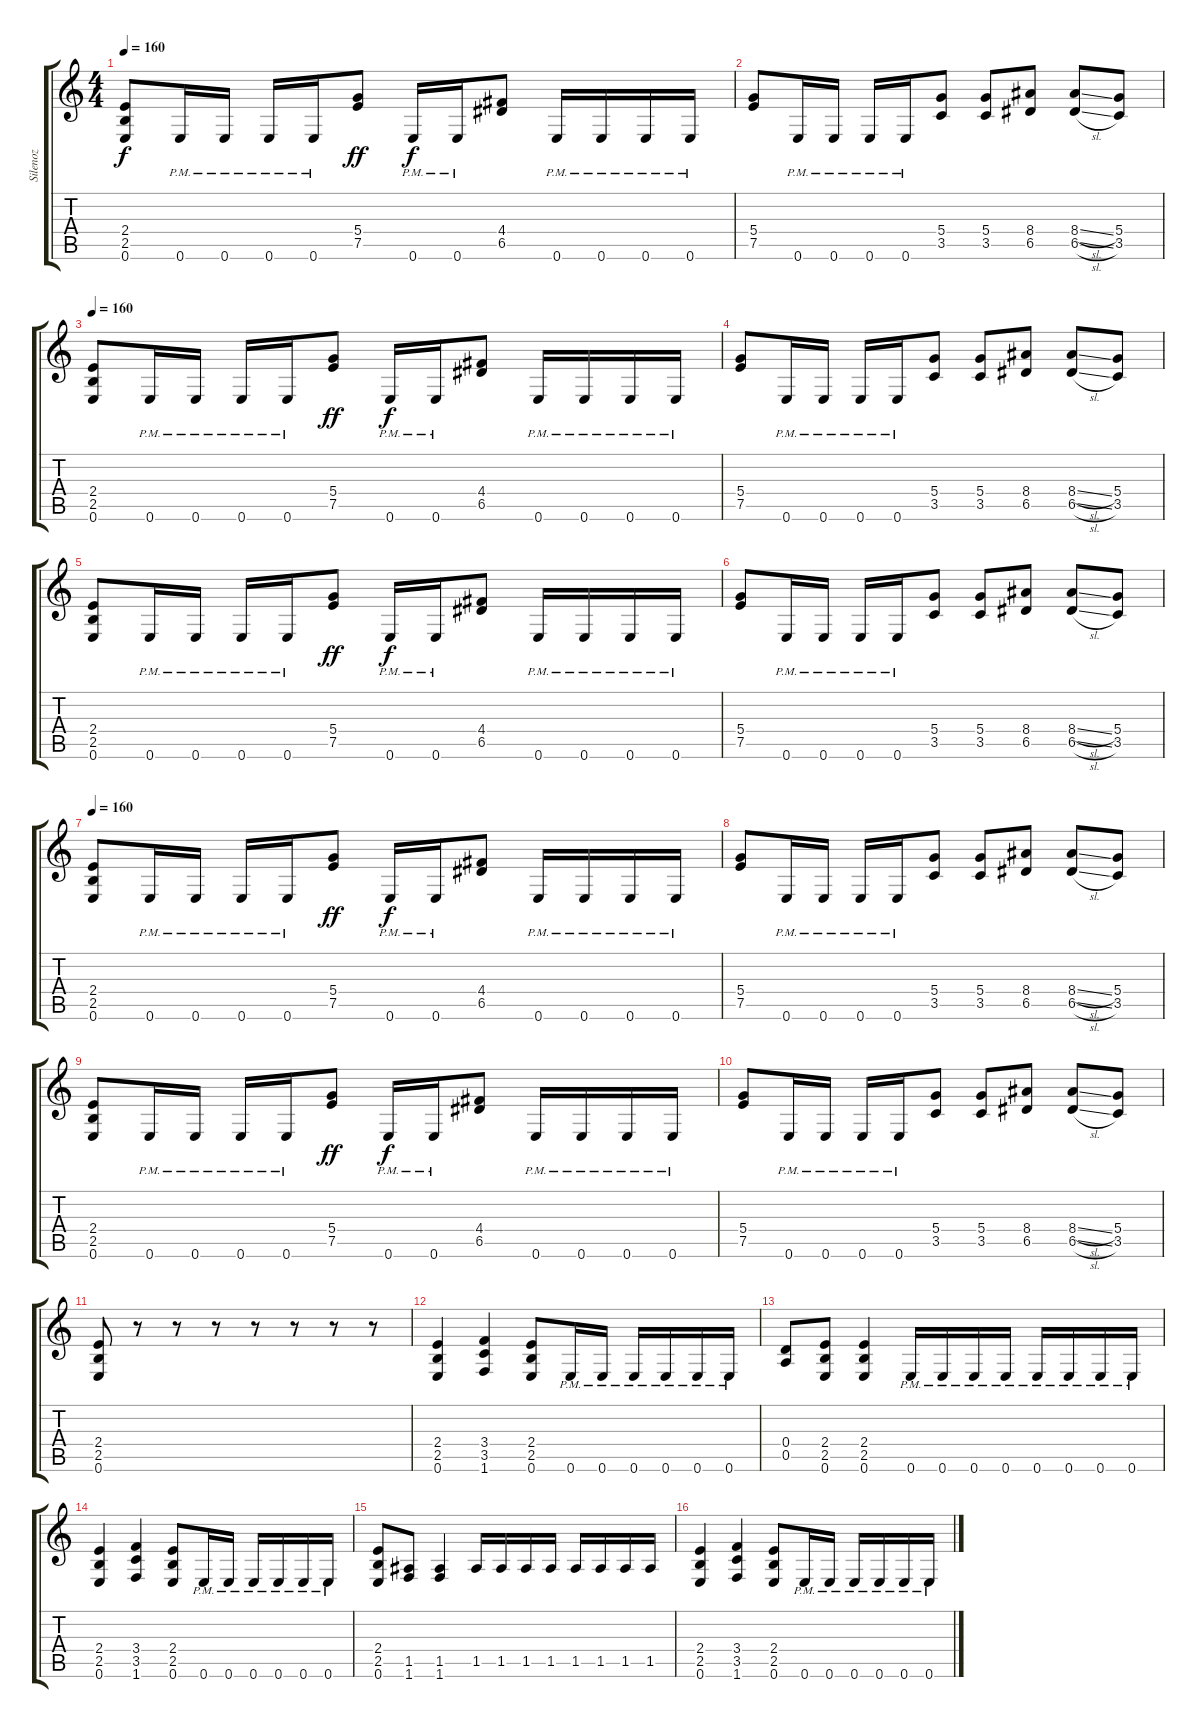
\track ("Silenoz" "Silenoz") {instrument distortionguitar}
\staff {score tabs}
\tuning (E4 B3 G3 D3 A2 E2) {hide}
\ts (4 4)
\tempo 160
\clef g2
\ks c
(2.4 2.5 0.6).8{dy f} 0.6{pm}.16 0.6{pm}.16 0.6{pm}.16 0.6{pm}.16 (5.4 7.5).8{dy ff} 0.6{pm}.16{dy f} 0.6{pm}.16 (4.4 6.5).8 0.6{pm}.16 0.6{pm}.16 0.6{pm}.16 0.6{pm}.16 |
(5.4 7.5).8 0.6{pm}.16 0.6{pm}.16 0.6{pm}.16 0.6{pm}.16 (5.4 3.5).8 (5.4 3.5).8 (8.4 6.5).8 (8.4{sl} 6.5{sl}).8 (5.4 3.5).8 |
\tempo 160
(2.4 2.5 0.6).8 0.6{pm}.16 0.6{pm}.16 0.6{pm}.16 0.6{pm}.16 (5.4 7.5).8{dy ff} 0.6{pm}.16{dy f} 0.6{pm}.16 (4.4 6.5).8 0.6{pm}.16 0.6{pm}.16 0.6{pm}.16 0.6{pm}.16 |
(5.4 7.5).8 0.6{pm}.16 0.6{pm}.16 0.6{pm}.16 0.6{pm}.16 (5.4 3.5).8 (5.4 3.5).8 (8.4 6.5).8 (8.4{sl} 6.5{sl}).8 (5.4 3.5).8 |
(2.4 2.5 0.6).8 0.6{pm}.16 0.6{pm}.16 0.6{pm}.16 0.6{pm}.16 (5.4 7.5).8{dy ff} 0.6{pm}.16{dy f} 0.6{pm}.16 (4.4 6.5).8 0.6{pm}.16 0.6{pm}.16 0.6{pm}.16 0.6{pm}.16 |
(5.4 7.5).8 0.6{pm}.16 0.6{pm}.16 0.6{pm}.16 0.6{pm}.16 (5.4 3.5).8 (5.4 3.5).8 (8.4 6.5).8 (8.4{sl} 6.5{sl}).8 (5.4 3.5).8 |
\tempo 160
(2.4 2.5 0.6).8 0.6{pm}.16 0.6{pm}.16 0.6{pm}.16 0.6{pm}.16 (5.4 7.5).8{dy ff} 0.6{pm}.16{dy f} 0.6{pm}.16 (4.4 6.5).8 0.6{pm}.16 0.6{pm}.16 0.6{pm}.16 0.6{pm}.16 |
(5.4 7.5).8 0.6{pm}.16 0.6{pm}.16 0.6{pm}.16 0.6{pm}.16 (5.4 3.5).8 (5.4 3.5).8 (8.4 6.5).8 (8.4{sl} 6.5{sl}).8 (5.4 3.5).8 |
(2.4 2.5 0.6).8 0.6{pm}.16 0.6{pm}.16 0.6{pm}.16 0.6{pm}.16 (5.4 7.5).8{dy ff} 0.6{pm}.16{dy f} 0.6{pm}.16 (4.4 6.5).8 0.6{pm}.16 0.6{pm}.16 0.6{pm}.16 0.6{pm}.16 |
(5.4 7.5).8 0.6{pm}.16 0.6{pm}.16 0.6{pm}.16 0.6{pm}.16 (5.4 3.5).8 (5.4 3.5).8 (8.4 6.5).8 (8.4{sl} 6.5{sl}).8 (5.4 3.5).8 |
(2.4 2.5 0.6).8 r.8 r.8 r.8 r.8 r.8 r.8 r.8 |
\section ("" "")
(2.4 2.5 0.6).4 (3.4 3.5 1.6).4 (2.4 2.5 0.6).8 0.6{pm}.16 0.6{pm}.16 0.6{pm}.16 0.6{pm}.16 0.6{pm}.16 0.6{pm}.16 |
(0.4 0.5).8 (2.4 2.5 0.6).8 (2.4 2.5 0.6).4 0.6{pm}.16 0.6{pm}.16 0.6{pm}.16 0.6{pm}.16 0.6{pm}.16 0.6{pm}.16 0.6{pm}.16 0.6{pm}.16 |
(2.4 2.5 0.6).4 (3.4 3.5 1.6).4 (2.4 2.5 0.6).8 0.6{pm}.16 0.6{pm}.16 0.6{pm}.16 0.6{pm}.16 0.6{pm}.16 0.6{pm}.16 |
(2.4 2.5 0.6).8 (1.5 1.6).8 (1.5 1.6).4 1.5.16 1.5.16 1.5.16 1.5.16 1.5.16 1.5.16 1.5.16 1.5.16 |
(2.4 2.5 0.6).4 (3.4 3.5 1.6).4 (2.4 2.5 0.6).8 0.6{pm}.16 0.6{pm}.16 0.6{pm}.16 0.6{pm}.16 0.6{pm}.16 0.6{pm}.16
